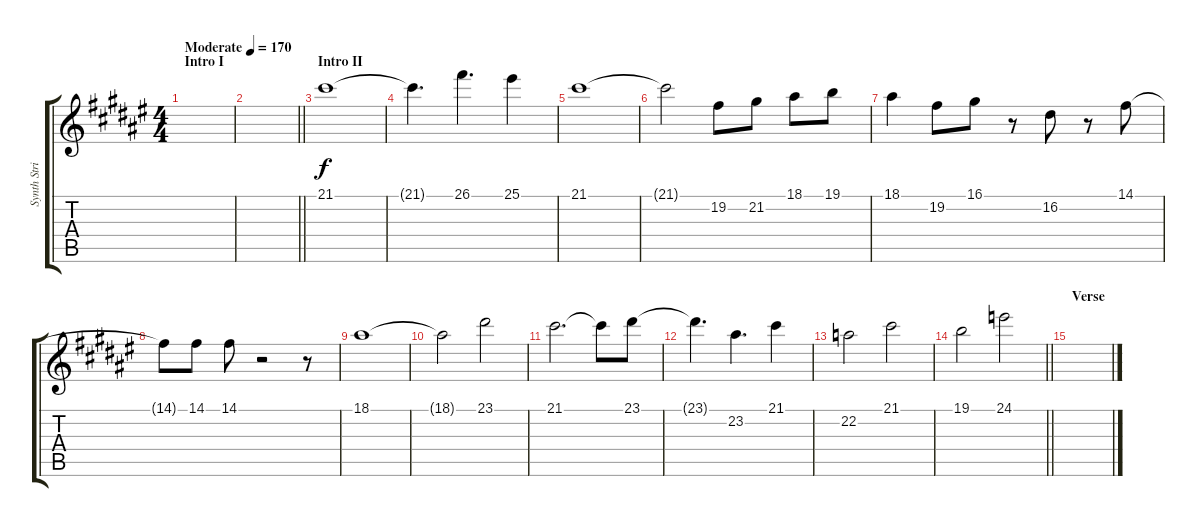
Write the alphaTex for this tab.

\track ("Synth Strings" "Synth Stri") {instrument synthstrings1}
\staff {score tabs}
\tuning (E4 B3 G3 D3 A2 E2) {hide}
\ts (4 4)
\section ("" "Intro I")
\tempo (170 "Moderate")
\clef g2
\ks f#
|
\barLineRight lightlight
|
\section ("" "Intro II")
21.1.1 |
21.1{t}.4{d} 26.1.4{d} 25.1.4 |
21.1.1 |
21.1{t}.2 19.2.8 21.2.8 18.1.8 19.1.8 |
18.1.4 19.2.8 16.1.8 r.8 16.2.8 r.8 14.1.8 |
14.1{t}.8 14.1.8 14.1.8 r.2 r.8 |
18.1.1 |
18.1{t}.2 23.1.2 |
21.1.2{d} 21.1{t}.8 23.1.8 |
23.1{t}.4{d} 23.2.4{d} 21.1.4 |
22.2.2 21.1.2 |
\barLineRight lightlight
19.1.2 24.1.2 |
\section ("" "Verse")
